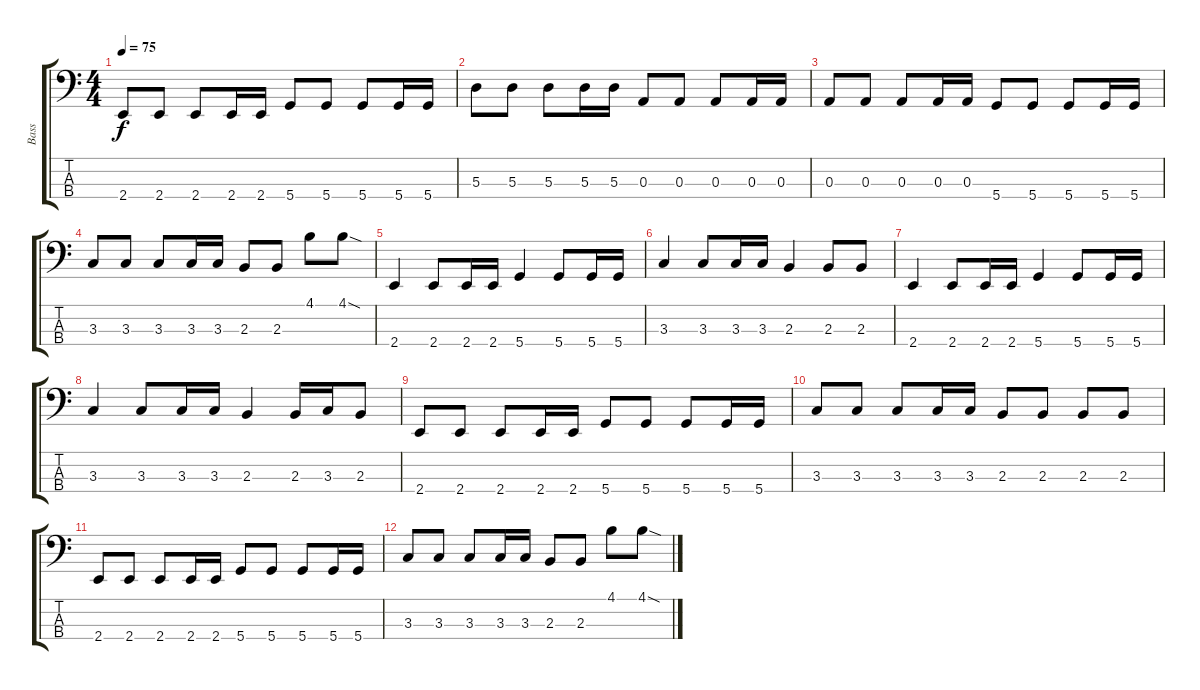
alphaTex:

\track ("Bass" "Bass") {instrument electricbasspick}
\staff {score tabs}
\tuning (G2 D2 A1 D1) {hide}
\ts (4 4)
\tempo 75
\clef f4
\ks c
2.4.8{dy f} 2.4.8 2.4.8 2.4.16 2.4.16 5.4.8 5.4.8 5.4.8 5.4.16 5.4.16 |
5.3.8 5.3.8 5.3.8 5.3.16 5.3.16 0.3.8 0.3.8 0.3.8 0.3.16 0.3.16 |
0.3.8 0.3.8 0.3.8 0.3.16 0.3.16 5.4.8 5.4.8 5.4.8 5.4.16 5.4.16 |
3.3.8 3.3.8 3.3.8 3.3.16 3.3.16 2.3.8 2.3.8 4.1.8 4.1{sod}.8 |
2.4.4 2.4.8 2.4.16 2.4.16 5.4.4 5.4.8 5.4.16 5.4.16 |
3.3.4 3.3.8 3.3.16 3.3.16 2.3.4 2.3.8 2.3.8 |
2.4.4 2.4.8 2.4.16 2.4.16 5.4.4 5.4.8 5.4.16 5.4.16 |
3.3.4 3.3.8 3.3.16 3.3.16 2.3.4 2.3.16 3.3.16 2.3.8 |
2.4.8 2.4.8 2.4.8 2.4.16 2.4.16 5.4.8 5.4.8 5.4.8 5.4.16 5.4.16 |
3.3.8 3.3.8 3.3.8 3.3.16 3.3.16 2.3.8 2.3.8 2.3.8 2.3.8 |
2.4.8 2.4.8 2.4.8 2.4.16 2.4.16 5.4.8 5.4.8 5.4.8 5.4.16 5.4.16 |
3.3.8 3.3.8 3.3.8 3.3.16 3.3.16 2.3.8 2.3.8 4.1.8 4.1{sod}.8
